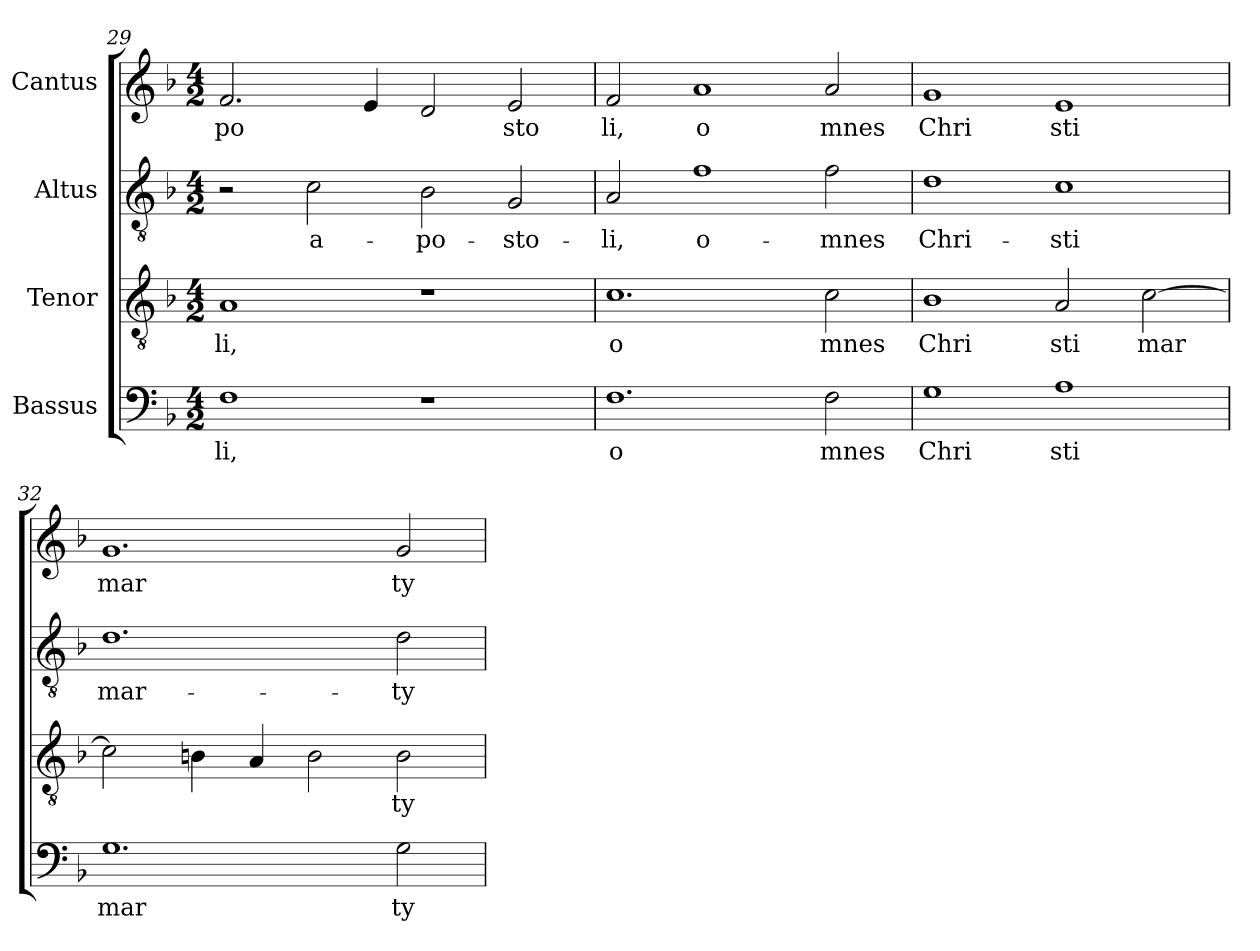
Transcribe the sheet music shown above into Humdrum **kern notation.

**kern	**text	**kern	**text	**kern	**text	**kern	**text
*part4	*part4	*part3	*part3	*part2	*part2	*part1	*part1
*staff4	*staff4	*staff3	*staff3	*staff2	*staff2	*staff1	*staff1
*I"Bassus	*	*I"Tenor	*	*I"Altus	*	*I"Cantus	*
!!LO:PB:g=z
*clefF4	*	*clefGv2	*	*clefGv2	*	*clefG2	*
*k[b-]	*	*k[b-]	*	*k[b-]	*	*k[b-]	*
*F:	*	*F:	*	*F:	*	*F:	*
*M4/2	*	*M4/2	*	*M4/2	*	*M4/2	*
=29	=29	=29	=29	=29	=29	=29	=29
!	!LO:LY:b:cj	!	!LO:LY:b:cj	!	!	!	!LO:LY:b:cj
1F	-li,	1A	li,	2r	.	2.f/	-po
!	!	!	!	!	!LO:LY:b:cj	!	!
.	.	.	.	2c\	a-	.	.
.	.	.	.	.	.	4e/	.
!	!	!	!	!	!LO:LY:b:cj	!	!
1r	.	1r	.	2B-\	-po-	2d/	.
!	!	!	!	!	!LO:LY:b:cj	!	!LO:LY:b:cj
.	.	.	.	2G/	-sto-	2e/	sto
=30	=30	=30	=30	=30	=30	=30	=30
!	!LO:LY:b:cj	!	!LO:LY:b:cj	!	!LO:LY:b:cj	!	!LO:LY:b:cj
1.F	o	1.c	o	2A/	-li,	2f/	li,
!	!	!	!	!	!LO:LY:b:cj	!	!LO:LY:b:cj
.	.	.	.	1f	o-	1a	o
!	!LO:LY:b:cj	!	!LO:LY:b:cj	!	!LO:LY:b:cj	!	!LO:LY:b:cj
2F\	mnes	2c\	mnes	2f\	-mnes	2a/	mnes
=31	=31	=31	=31	=31	=31	=31	=31
!	!LO:LY:b:cj	!	!LO:LY:b:cj	!	!LO:LY:b:cj	!	!LO:LY:b:cj
1G	Chri	1B-	Chri	1d	Chri-	1g	Chri
!	!LO:LY:b:cj	!	!LO:LY:b:cj	!	!LO:LY:b:cj	!	!LO:LY:b:cj
1A	sti	2A/	sti	1c	-sti	1e	sti
!	!	!	!LO:LY:b	!	!	!	!
.	.	[>2c\	mar	.	.	.	.
=32	=32	=32	=32	=32	=32	=32	=32
!	!LO:LY:b:cj	!	!	!	!LO:LY:b:cj	!	!LO:LY:b:cj
1.G	mar	2c\]	.	1.d	mar-	1.g	mar
.	.	4Bn\	.	.	.	.	.
.	.	4A/	.	.	.	.	.
.	.	2B\	.	.	.	.	.
!	!LO:LY:b:cj	!	!LO:LY:b:cj	!	!LO:LY:b:cj	!	!LO:LY:b:cj
2G\	ty	2B\	ty	2d\	-ty-	2g/	ty
=	=	=	=	=	=	=	=
*-	*-	*-	*-	*-	*-	*-	*-
